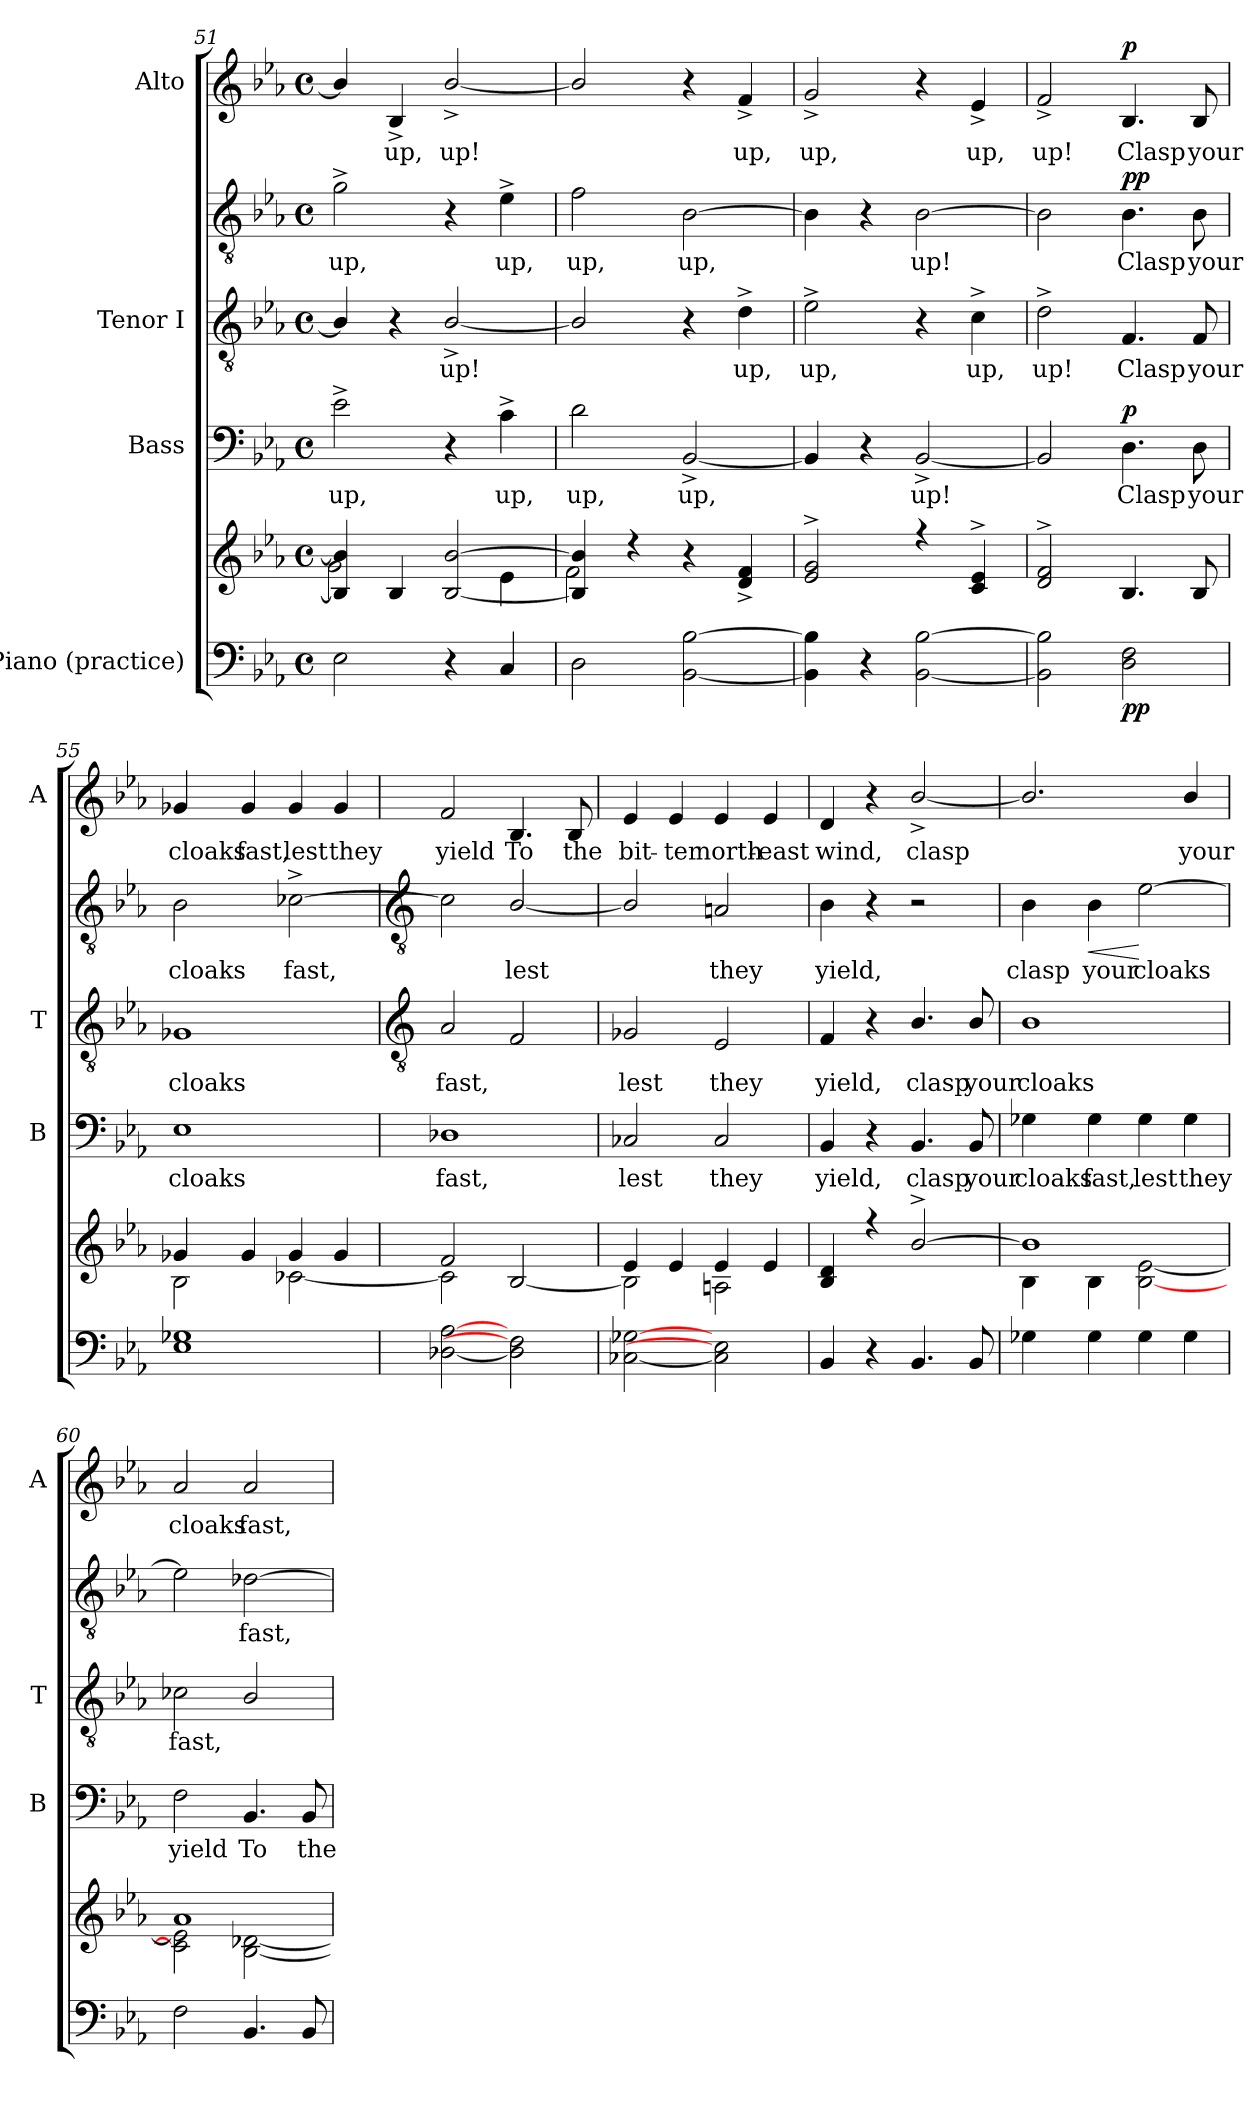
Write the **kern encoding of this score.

**kern	**kern	**dynam	**kern	**text	**dynam	**kern	**text	**kern	**text	**dynam	**kern	**text	**dynam
*part4	*part4	*part4	*part3	*part3	*part3	*part2	*part2	*part2	*part2	*part2	*part1	*part1	*part1
*staff6	*staff5	*staff5/6	*staff4	*staff4	*staff4	*staff3	*staff3	*staff2	*staff2	*staff2/3	*staff1	*staff1	*staff1
*I"Piano (practice)	*	*	*I"Bass	*	*	*I"Tenor I	*	*	*	*	*I"Alto	*	*
*	*	*	*I'B	*	*	*I'T	*	*	*	*	*I'A	*	*
*clefF4	*clefG2	*	*clefF4	*	*	*clefGv2	*	*clefGv2	*	*	*clefG2	*	*
*k[b-e-a-]	*k[b-e-a-]	*	*k[b-e-a-]	*	*	*k[b-e-a-]	*	*k[b-e-a-]	*	*	*k[b-e-a-]	*	*
*E-:	*E-:	*	*E-:	*	*	*E-:	*	*E-:	*	*	*E-:	*	*
*M4/4	*M4/4	*	*M4/4	*	*	*M4/4	*	*M4/4	*	*	*M4/4	*	*
*met(c)	*met(c)	*	*met(c)	*	*	*met(c)	*	*met(c)	*	*	*met(c)	*	*
=51	=51	=51	=51	=51	=51	=51	=51	=51	=51	=51	=51	=51	=51
*	*^	*	*	*	*	*	*	*	*	*	*	*	*
!	!	!	!	!	!LO:LY:b	!	!	!	!	!LO:LY:b	!	!	!	!
2E-	4B-/] 4b-/]	2g\	.	2e-^	up,	.	4B-/]	.	2g^	up,	.	4b-/]	.	.
!	!	!	!	!	!	!	!	!	!	!	!	!	!LO:LY:b	!
.	4B-/	.	.	.	.	.	4r	.	.	.	.	4B-^	up,	.
!	!	!	!	!	!	!	!	!LO:LY:b	!	!	!	!	!LO:LY:b	!
4r	[2B-/ [2b-/	4ryy	.	4r	.	.	[2B-^/	up!	4r	.	.	[2b-^/	up!	.
!	!	!	!	!	!LO:LY:b	!	!	!	!	!LO:LY:b	!	!	!	!
4C	.	4e-\	.	4c^	up,	.	.	.	4e-^	up,	.	.	.	.
=52	=52	=52	=52	=52	=52	=52	=52	=52	=52	=52	=52	=52	=52	=52
!	!	!	!	!	!LO:LY:b	!	!	!	!	!LO:LY:b	!	!	!	!
2D	4B-/] 4b-/]	2f\	.	2d	up,	.	2B-/]	.	2f	up,	.	2b-/]	.	.
.	4r	.	.	.	.	.	.	.	.	.	.	.	.	.
!	!	!	!	!	!LO:LY:b	!	!	!	!	!LO:LY:b	!	!	!	!
[2BB- [2B-	4r	2ryy	.	[2BB-^	up,	.	4r	.	[2B-	up,	.	4r	.	.
!	!	!	!	!	!	!	!	!LO:LY:b	!	!	!	!	!LO:LY:b	!
.	4d/^ 4f/^	.	.	.	.	.	4d^	up,	.	.	.	4f^	up,	.
=53	=53	=53	=53	=53	=53	=53	=53	=53	=53	=53	=53	=53	=53	=53
!	!	!	!	!	!	!	!	!LO:LY:b	!	!	!	!	!LO:LY:b	!
4BB-] 4B-]	2e-/^ 2g/^	1ryy	.	4BB-]	.	.	2e-^	up,	4B-]	.	.	2g^	up,	.
4r	.	.	.	4r	.	.	.	.	4r	.	.	.	.	.
!	!	!	!	!	!LO:LY:b	!	!	!	!	!LO:LY:b	!	!	!	!
[2BB- [2B-	4r	.	.	[2BB-^	up!	.	4r	.	[2B-	up!	.	4r	.	.
!	!	!	!	!	!	!	!	!LO:LY:b	!	!	!	!	!LO:LY:b	!
.	4c/^ 4e-/^	.	.	.	.	.	4c^	up,	.	.	.	4e-^	up,	.
=54	=54	=54	=54	=54	=54	=54	=54	=54	=54	=54	=54	=54	=54	=54
!	!	!	!	!	!	!	!	!LO:LY:b	!	!	!	!	!LO:LY:b	!
2BB-] 2B-]	2d/^ 2f/^	1ryy	.	2BB-]	.	.	2d^	up!	2B-]	.	.	2f^	up!	.
!	!	!	!LO:DY:b=2	!	!LO:LY:b	!	!	!LO:LY:b	!	!LO:LY:b	!	!	!LO:LY:b	!
!	!	!	!LO:DY:n=1:b	!	!	!LO:DY:b	!	!	!	!	!LO:DY:b=2	!	!	!
!	!	!	!	!	!	!	!	!	!	!	!LO:DY:n=1:b	!	!	!LO:DY:b
2D 2F	4.B-/	.	p p	4.D	Clasp	p	4.F	Clasp	4.B-	Clasp	p p	4.B-	Clasp	p
!	!	!	!	!	!LO:LY:b	!	!	!LO:LY:b	!	!LO:LY:b	!	!	!LO:LY:b	!
.	8B-/	.	.	8D	your	.	8F	your	8B-	your	.	8B-	your	.
=55	=55	=55	=55	=55	=55	=55	=55	=55	=55	=55	=55	=55	=55	=55
!	!	!	!	!	!LO:LY:b	!	!	!LO:LY:b	!	!LO:LY:b	!	!	!LO:LY:b	!
1E- 1G-X	4g-X/	2B-\	.	1E-	cloaks	.	1G-X	cloaks	2B-	cloaks	.	4g-X	cloaks	.
!	!	!	!	!	!	!	!	!	!	!	!	!	!LO:LY:b	!
.	4g-/	.	.	.	.	.	.	.	.	.	.	4g-	fast,	.
!	!	!	!	!	!	!	!	!	!	!LO:LY:b	!	!	!LO:LY:b	!
.	4g-/	[2c-X\	.	.	.	.	.	.	[2c-X^	fast,	.	4g-	lest	.
!	!	!	!	!	!	!	!	!	!	!	!	!	!LO:LY:b	!
.	4g-/	.	.	.	.	.	.	.	.	.	.	4g-	they	.
!!LO:LB:g=z
=56	=56	=56	=56	=56	=56	=56	=56	=56	=56	=56	=56	=56	=56	=56
*	*	*	*	*	*	*	*clefGv2	*	*clefGv2	*	*	*	*	*
!	!	!	!	!	!LO:LY:b	!	!	!LO:LY:b	!	!	!	!	!LO:LY:b	!
[2D-X [2A-	2f/	2c-\]	.	1D-X	fast,	.	2A-	fast,	2c-]	.	.	2f	yield	.
!	!	!	!	!	!	!	!	!	!	!LO:LY:b	!	!	!LO:LY:b	!
2D-] 2F]	2ryy	[2B-/	.	.	.	.	2F	.	[2B-/	lest	.	4.B-	To	.
!	!	!	!	!	!	!	!	!	!	!	!	!	!LO:LY:b	!
.	.	.	.	.	.	.	.	.	.	.	.	8B-	the	.
=57	=57	=57	=57	=57	=57	=57	=57	=57	=57	=57	=57	=57	=57	=57
!	!	!	!	!	!LO:LY:b	!	!	!LO:LY:b	!	!	!	!	!LO:LY:b	!
[2C-X [2G-X	4e-/	2B-\]	.	2C-X	lest	.	2G-X	lest	2B-/]	.	.	4e-	bit-	.
!	!	!	!	!	!	!	!	!	!	!	!	!	!LO:LY:b	!
.	4e-/	.	.	.	.	.	.	.	.	.	.	4e-	-ter	.
!	!	!	!	!	!LO:LY:b	!	!	!LO:LY:b	!	!LO:LY:b	!	!	!LO:LY:b	!
2C-] 2E-]	4e-/	2An\	.	2C-	they	.	2E-	they	2An	they	.	4e-	north-	.
!	!	!	!	!	!	!	!	!	!	!	!	!	!LO:LY:b	!
.	4e-/	.	.	.	.	.	.	.	.	.	.	4e-	-east	.
=58	=58	=58	=58	=58	=58	=58	=58	=58	=58	=58	=58	=58	=58	=58
!	!	!	!	!	!LO:LY:b	!	!	!LO:LY:b	!	!LO:LY:b	!	!	!LO:LY:b	!
4BB-	4B-/ 4d/	1ryy	.	4BB-	yield,	.	4F	yield,	4B-	yield,	.	4d	wind,	.
4r	4r	.	.	4r	.	.	4r	.	4r	.	.	4r	.	.
!	!	!	!	!	!LO:LY:b	!	!	!LO:LY:b	!	!	!	!	!LO:LY:b	!
4.BB-	[2b-^/	.	.	4.BB-	clasp	.	4.B-/	clasp	2r	.	.	[2b-^/	clasp	.
!	!	!	!	!	!LO:LY:b	!	!	!LO:LY:b	!	!	!	!	!	!
8BB-	.	.	.	8BB-	your	.	8B-/	your	.	.	.	.	.	.
=59	=59	=59	=59	=59	=59	=59	=59	=59	=59	=59	=59	=59	=59	=59
!	!	!	!	!	!LO:LY:b	!	!	!LO:LY:b	!	!LO:LY:b	!	!	!	!
4G-X	1b-/]	4B-\	.	4G-X	cloaks	.	1B-	cloaks	4B-	clasp	.	2.b-/]	.	.
!	!	!	!	!	!LO:LY:b	!	!	!	!	!LO:LY:b	!LO:HP:b	!	!	!
4G-	.	4B-\	.	4G-	fast,	.	.	.	4B-	your	<	.	.	.
!	!	!	!	!	!LO:LY:b	!	!	!	!	!LO:LY:b	!	!	!	!
4G-	.	[2B-\ [2e-\	.	4G-	lest	.	.	.	[2e-	cloaks	[	.	.	.
!	!	!	!	!	!LO:LY:b	!	!	!	!	!	!	!	!LO:LY:b	!
4G-	.	.	.	4G-	they	.	.	.	.	.	.	4b-/	your	.
=60	=60	=60	=60	=60	=60	=60	=60	=60	=60	=60	=60	=60	=60	=60
!	!	!	!	!	!LO:LY:b	!	!	!LO:LY:b	!	!	!	!	!LO:LY:b	!
2F	1a-/	2c-\] 2e-\]	.	2F	yield	.	2c-X	fast,	2e-]	.	.	2a-	cloaks	.
!	!	!	!	!	!LO:LY:b	!	!	!	!	!LO:LY:b	!	!	!LO:LY:b	!
4.BB-	.	[2B-\ [2d-X\	.	4.BB-	To	.	2B-/	.	[2d-X	fast,	.	2a-	fast,	.
!	!	!	!	!	!LO:LY:b	!	!	!	!	!	!	!	!	!
8BB-	.	.	.	8BB-	the	.	.	.	.	.	.	.	.	.
*	*v	*v	*	*	*	*	*	*	*	*	*	*	*	*
=	=	=	=	=	=	=	=	=	=	=	=	=	=
*-	*-	*-	*-	*-	*-	*-	*-	*-	*-	*-	*-	*-	*-
